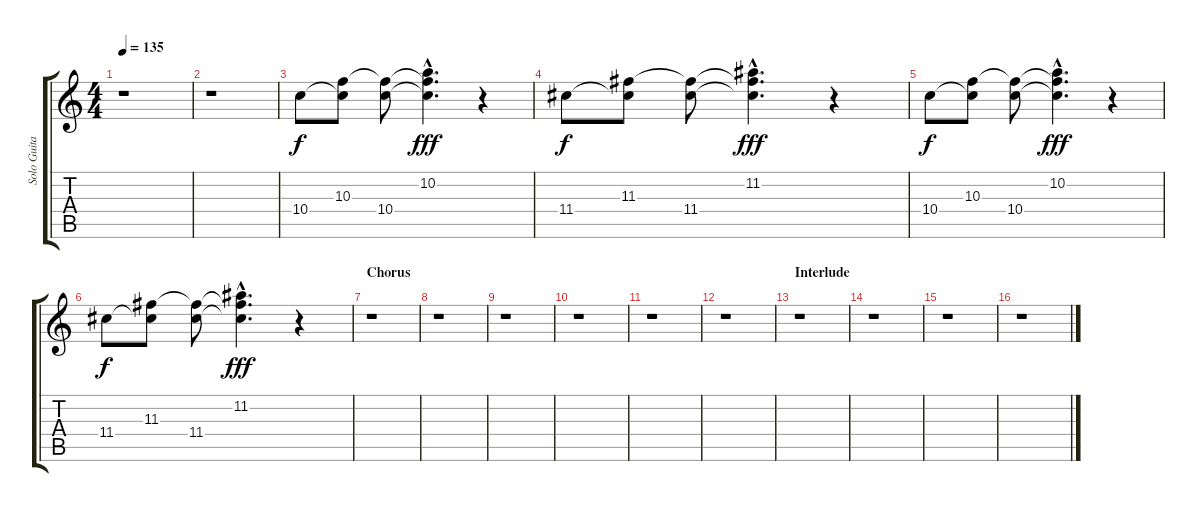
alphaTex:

\track ("Solo Guitar" "Solo Guita") {instrument distortionguitar}
\staff {score tabs}
\tuning (E4 B3 G3 D3 A2 E2) {hide}
\ts (4 4)
\tempo 135
\clef g2
\ks c
r.1{dy f} |
r.1 |
10.4.8{volume 11} (10.3 10.4{t}).8 (10.3{t} 10.4).8 (10.2{hac} 10.3{hac t} 10.4{hac t}).4{d dy fff} r.4 |
11.4.8{dy f} (11.3 11.4{t}).8 (11.3{t} 11.4).8 (11.2{hac} 11.3{hac t} 11.4{hac t}).4{d dy fff} r.4 |
10.4.8{dy f} (10.3 10.4{t}).8 (10.3{t} 10.4).8 (10.2{hac} 10.3{hac t} 10.4{hac t}).4{d dy fff} r.4 |
11.4.8{dy f} (11.3 11.4{t}).8 (11.3{t} 11.4).8 (11.2{hac} 11.3{hac t} 11.4{hac t}).4{d dy fff} r.4{volume 14} |
\section ("" "Chorus")
r.1 |
r.1 |
r.1 |
r.1 |
r.1 |
r.1 |
\section ("" "Interlude")
r.1 |
r.1 |
r.1 |
r.1
